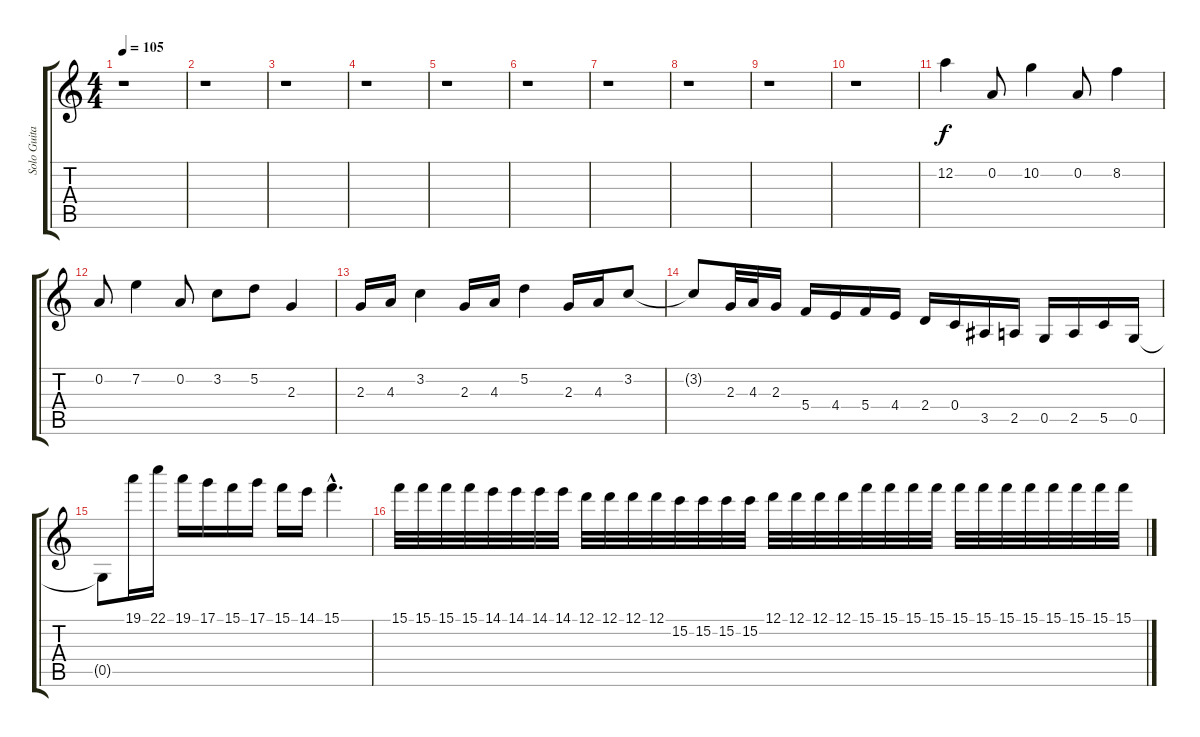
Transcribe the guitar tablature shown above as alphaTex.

\track ("Solo Guitar" "Solo Guita") {instrument distortionguitar}
\staff {score tabs}
\tuning (D4 A3 F3 C3 G2 D2) {hide}
\ts (4 4)
\tempo 105
\clef g2
\ks c
r.1{dy f} |
r.1 |
r.1 |
r.1 |
r.1 |
r.1 |
r.1 |
r.1 |
r.1 |
r.1 |
12.2.4{volume 16 instrument overdrivenguitar} 0.2.8 10.2.4 0.2.8 8.2.4 |
0.2.8 7.2.4 0.2.8 3.2.8 5.2.8 2.3.4 |
2.3.16 4.3.16 3.2.4 2.3.16 4.3.16 5.2.4 2.3.16 4.3.16 3.2.8 |
3.2{t}.8 2.3.32 4.3.32 2.3.16 5.4.16 4.4.16 5.4.16 4.4.16 2.4.16 0.4.16 3.5.16 2.5.16 0.5.16 2.5.16 5.5.16 0.5.16 |
0.5{t}.8 19.1.16 22.1.16 19.1.16 17.1.16 15.1.16 17.1.16 15.1.16 14.1.16 15.1{hac}.4{d} |
15.1.32 15.1.32 15.1.32 15.1.32 14.1.32 14.1.32 14.1.32 14.1.32 12.1.32 12.1.32 12.1.32 12.1.32 15.2.32 15.2.32 15.2.32 15.2.32 12.1.32 12.1.32 12.1.32 12.1.32 15.1.32 15.1.32 15.1.32 15.1.32 15.1.32 15.1.32 15.1.32 15.1.32 15.1.32 15.1.32 15.1.32 15.1.32
